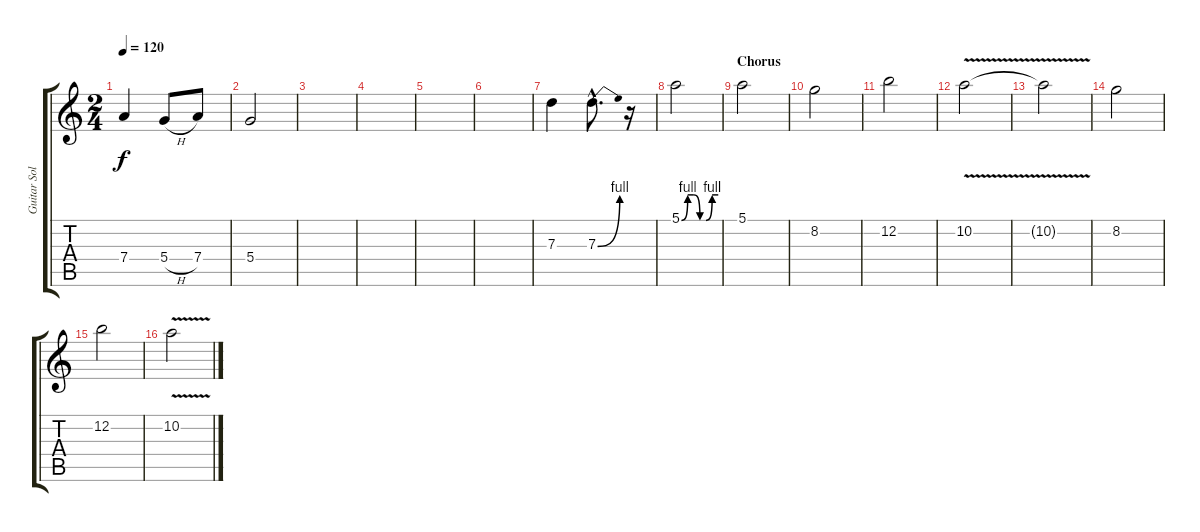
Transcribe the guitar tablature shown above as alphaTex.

\track ("Guitar Solo" "Guitar Sol") {instrument electricguitarjazz}
\staff {score tabs}
\tuning (E4 B3 G3 D3 A2 E2) {hide}
\ts (2 4)
\tempo 120
\clef g2
\ks c
7.4.4{dy f} 5.4{h}.8 7.4.8 |
5.4.2 |
|
|
|
|
7.3.4 7.3{be (bend 0 0 60 4) hac}.8{d} r.16 |
5.1{be (custom 0 0 10 4 20 4 30 0 40 0 50 4 60 4)}.2 |
\section ("" "Chorus")
5.1.2 |
8.2.2 |
12.2.2 |
10.2{v}.2 |
10.2{t}.2 |
8.2.2 |
12.2.2 |
10.2{v}.2
